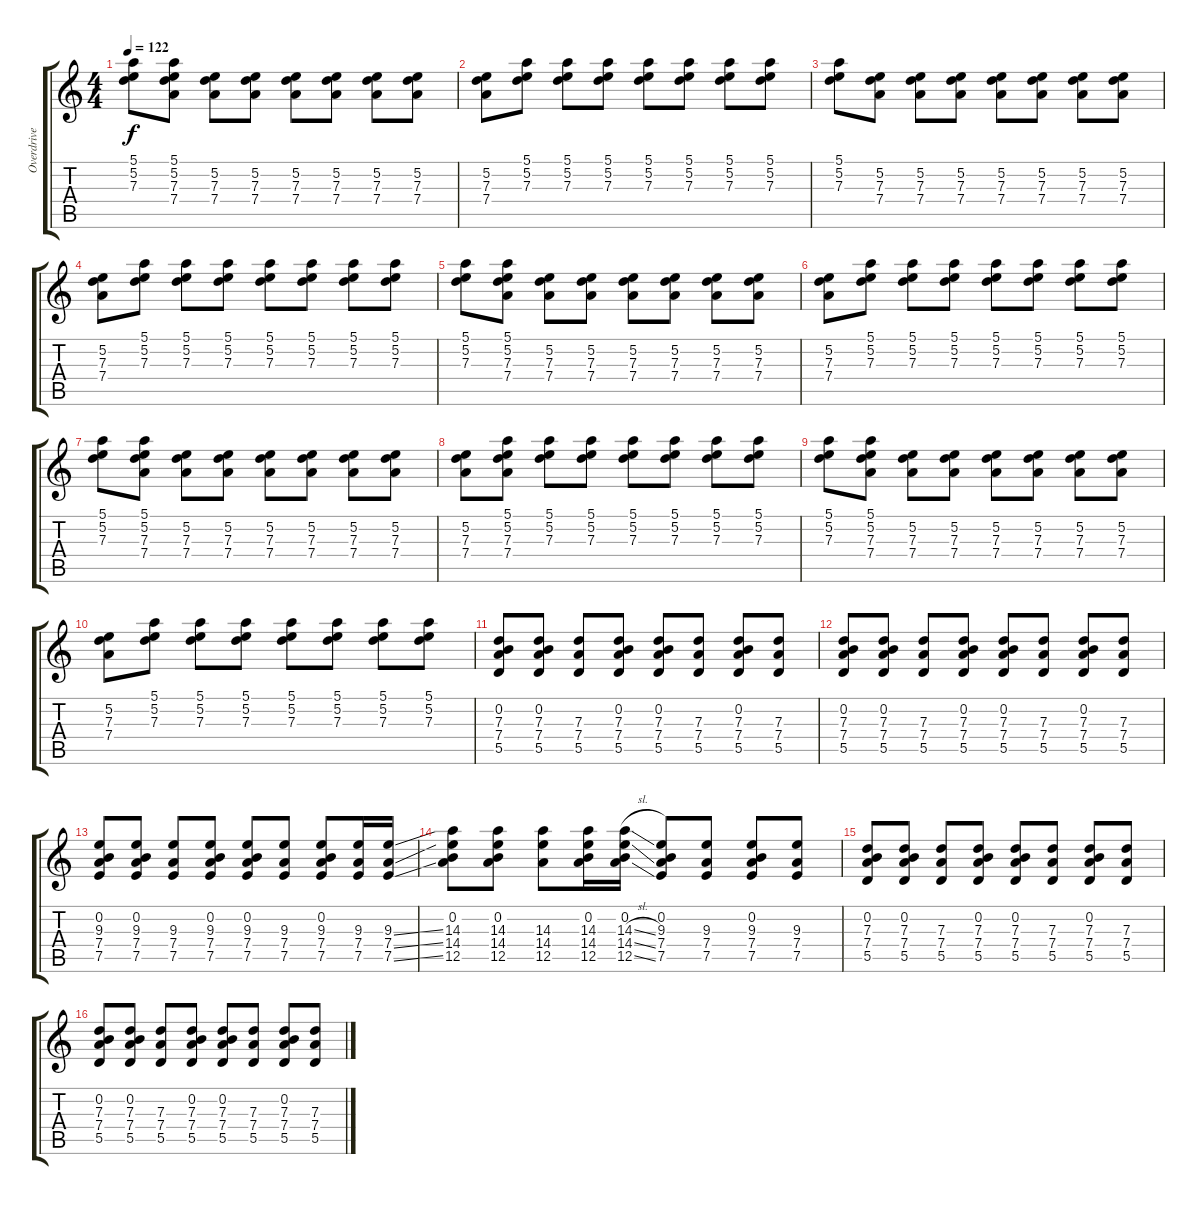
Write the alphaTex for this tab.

\track ("Overdrive" "Overdrive") {instrument overdrivenguitar}
\staff {score tabs}
\tuning (E4 B3 G3 D3 A2 E2) {hide}
\ts (4 4)
\tempo 122
\clef g2
\ks c
(5.1 5.2 7.3).8{dy f} (5.1 5.2 7.3 7.4).8 (5.2 7.3 7.4).8 (5.2 7.3 7.4).8 (5.2 7.3 7.4).8 (5.2 7.3 7.4).8 (5.2 7.3 7.4).8 (5.2 7.3 7.4).8 |
(5.2 7.3 7.4).8 (5.1 5.2 7.3).8 (5.1 5.2 7.3).8 (5.1 5.2 7.3).8 (5.1 5.2 7.3).8 (5.1 5.2 7.3).8 (5.1 5.2 7.3).8 (5.1 5.2 7.3).8 |
(5.1 5.2 7.3).8 (5.2 7.3 7.4).8 (5.2 7.3 7.4).8 (5.2 7.3 7.4).8 (5.2 7.3 7.4).8 (5.2 7.3 7.4).8 (5.2 7.3 7.4).8 (5.2 7.3 7.4).8 |
(5.2 7.3 7.4).8 (5.1 5.2 7.3).8 (5.1 5.2 7.3).8 (5.1 5.2 7.3).8 (5.1 5.2 7.3).8 (5.1 5.2 7.3).8 (5.1 5.2 7.3).8 (5.1 5.2 7.3).8 |
(5.1 5.2 7.3).8 (5.1 5.2 7.3 7.4).8 (5.2 7.3 7.4).8 (5.2 7.3 7.4).8 (5.2 7.3 7.4).8 (5.2 7.3 7.4).8 (5.2 7.3 7.4).8 (5.2 7.3 7.4).8 |
(5.2 7.3 7.4).8 (5.1 5.2 7.3).8 (5.1 5.2 7.3).8 (5.1 5.2 7.3).8 (5.1 5.2 7.3).8 (5.1 5.2 7.3).8 (5.1 5.2 7.3).8 (5.1 5.2 7.3).8 |
(5.1 5.2 7.3).8 (5.1 5.2 7.3 7.4).8 (5.2 7.3 7.4).8 (5.2 7.3 7.4).8 (5.2 7.3 7.4).8 (5.2 7.3 7.4).8 (5.2 7.3 7.4).8 (5.2 7.3 7.4).8 |
(5.2 7.3 7.4).8 (5.1 5.2 7.3 7.4).8 (5.1 5.2 7.3).8 (5.1 5.2 7.3).8 (5.1 5.2 7.3).8 (5.1 5.2 7.3).8 (5.1 5.2 7.3).8 (5.1 5.2 7.3).8 |
(5.1 5.2 7.3).8 (5.1 5.2 7.3 7.4).8 (5.2 7.3 7.4).8 (5.2 7.3 7.4).8 (5.2 7.3 7.4).8 (5.2 7.3 7.4).8 (5.2 7.3 7.4).8 (5.2 7.3 7.4).8 |
(5.2 7.3 7.4).8 (5.1 5.2 7.3).8 (5.1 5.2 7.3).8 (5.1 5.2 7.3).8 (5.1 5.2 7.3).8 (5.1 5.2 7.3).8 (5.1 5.2 7.3).8 (5.1 5.2 7.3).8 |
(0.2 7.3 7.4 5.5).8 (0.2 7.3 7.4 5.5).8 (7.3 7.4 5.5).8 (0.2 7.3 7.4 5.5).8 (0.2 7.3 7.4 5.5).8 (7.3 7.4 5.5).8 (0.2 7.3 7.4 5.5).8 (7.3 7.4 5.5).8 |
(0.2 7.3 7.4 5.5).8 (0.2 7.3 7.4 5.5).8 (7.3 7.4 5.5).8 (0.2 7.3 7.4 5.5).8 (0.2 7.3 7.4 5.5).8 (7.3 7.4 5.5).8 (0.2 7.3 7.4 5.5).8 (7.3 7.4 5.5).8 |
(0.2 9.3 7.4 7.5).8 (0.2 9.3 7.4 7.5).8 (9.3 7.4 7.5).8 (0.2 9.3 7.4 7.5).8 (0.2 9.3 7.4 7.5).8 (9.3 7.4 7.5).8 (0.2 9.3 7.4 7.5).8 (9.3 7.4 7.5).16 (9.3{ss} 7.4{ss} 7.5{ss}).16 |
(0.2 14.3 14.4 12.5).8 (0.2 14.3 14.4 12.5).8 (14.3 14.4 12.5).8 (0.2 14.3 14.4 12.5).16 (0.2 14.3{sl} 14.4{ss} 12.5{ss}).16 (0.2 9.3 7.4 7.5).8 (9.3 7.4 7.5).8 (0.2 9.3 7.4 7.5).8 (9.3 7.4 7.5).8 |
(0.2 7.3 7.4 5.5).8 (0.2 7.3 7.4 5.5).8 (7.3 7.4 5.5).8 (0.2 7.3 7.4 5.5).8 (0.2 7.3 7.4 5.5).8 (7.3 7.4 5.5).8 (0.2 7.3 7.4 5.5).8 (7.3 7.4 5.5).8 |
(0.2 7.3 7.4 5.5).8 (0.2 7.3 7.4 5.5).8 (7.3 7.4 5.5).8 (0.2 7.3 7.4 5.5).8 (0.2 7.3 7.4 5.5).8 (7.3 7.4 5.5).8 (0.2 7.3 7.4 5.5).8 (7.3 7.4 5.5).8
